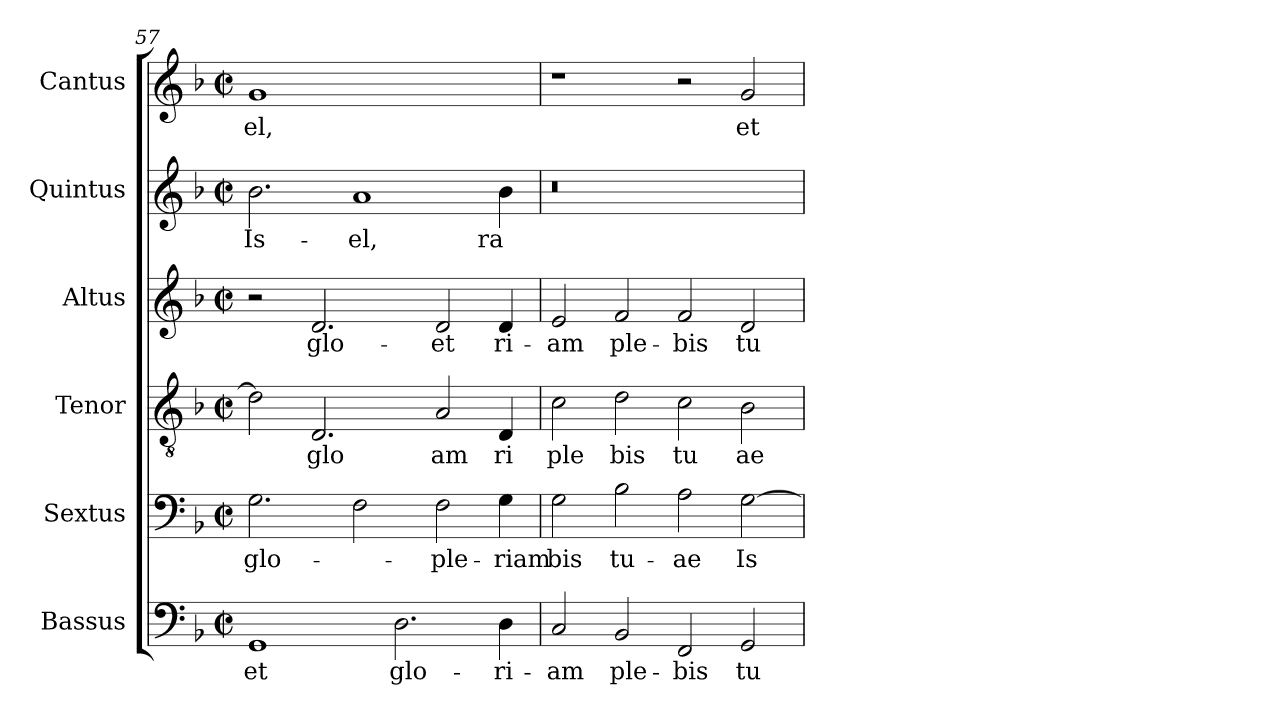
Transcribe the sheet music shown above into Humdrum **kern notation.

**kern	**text	**kern	**text	**kern	**text	**kern	**text	**kern	**text	**kern	**text
*part6	*part6	*part5	*part5	*part4	*part4	*part3	*part3	*part2	*part2	*part1	*part1
*staff6	*staff6	*staff5	*staff5	*staff4	*staff4	*staff3	*staff3	*staff2	*staff2	*staff1	*staff1
*I"Bassus	*	*I"Sextus	*	*I"Tenor	*	*I"Altus	*	*I"Quintus	*	*I"Cantus	*
*clefF4	*	*clefF4	*	*clefGv2	*	*clefG2	*	*clefG2	*	*clefG2	*
*k[b-]	*	*k[b-]	*	*k[b-]	*	*k[b-]	*	*k[b-]	*	*k[b-]	*
*F:	*	*F:	*	*F:	*	*F:	*	*F:	*	*F:	*
*M2/2	*	*M2/2	*	*M2/2	*	*M2/2	*	*M2/2	*	*M2/2	*
*met(c|)	*	*met(c|)	*	*met(c|)	*	*met(c|)	*	*met(c|)	*	*met(c|)	*
=57	=57	=57	=57	=57	=57	=57	=57	=57	=57	=57	=57
!	!LO:LY:b:cj	!	!LO:LY:b:cj	!	!	!	!	!	!LO:LY:b:cj	!	!LO:LY:b:cj
1GG	et	2.G\	glo-	2d\]	.	2r	.	2.b-\	Is-	1g	el,
!	!	!	!	!	!LO:LY:b:cj	!	!LO:LY:b:cj	!	!	!	!
.	.	.	.	2.D/	glo	2.d/	glo-	.	.	.	.
!	!	!	!	!	!	!	!	!	!LO:LY:b:cj	!	!
.	.	2F\	.	.	.	.	.	1a	-el,	.	.
!	!LO:LY:b:cj	!	!	!	!	!	!	!	!	!	!
2.D\	glo-	.	.	.	.	.	.	.	.	1ryy	.
!	!	!	!LO:LY:b:cj	!	!LO:LY:b:cj	!	!LO:LY:b:cj	!	!	!	!
.	.	2F\	ple-	2A/	am	2d/	et	.	.	.	.
!	!LO:LY:b:cj	!	!LO:LY:b	!	!LO:LY:b:cj	!	!LO:LY:b:cj	!	!LO:LY:b:cj	!	!
4D\	-ri-	4G\	-riam	4D/	ri	4d/	-ri-	4b-\	-ra-	.	.
=58	=58	=58	=58	=58	=58	=58	=58	=58	=58	=58	=58
!	!LO:LY:b:cj	!	!LO:LY:b:cj	!	!LO:LY:b:cj	!	!LO:LY:b:cj	!	!	!	!
2C/	-am	2G\	-bis	2c\	ple	2e/	-am	0r	.	1r	.
!	!LO:LY:b:cj	!	!LO:LY:b:cj	!	!LO:LY:b:cj	!	!LO:LY:b:cj	!	!	!	!
2BB-/	ple-	2B-\	tu-	2d\	bis	2f/	ple-	.	.	.	.
!	!LO:LY:b:cj	!	!LO:LY:b:cj	!	!LO:LY:b:cj	!	!LO:LY:b:cj	!	!	!	!
2FF/	-bis	2A\	-ae	2c\	tu	2f/	-bis	.	.	2r	.
!	!LO:LY:b:cj	!	!LO:LY:b:cj	!	!LO:LY:b:cj	!	!LO:LY:b:cj	!	!	!	!LO:LY:b:cj
2GG/	tu-	[>2G\	Is-	2B-\	ae	2d/	tu-	.	.	2g/	et
=	=	=	=	=	=	=	=	=	=	=	=
*-	*-	*-	*-	*-	*-	*-	*-	*-	*-	*-	*-
